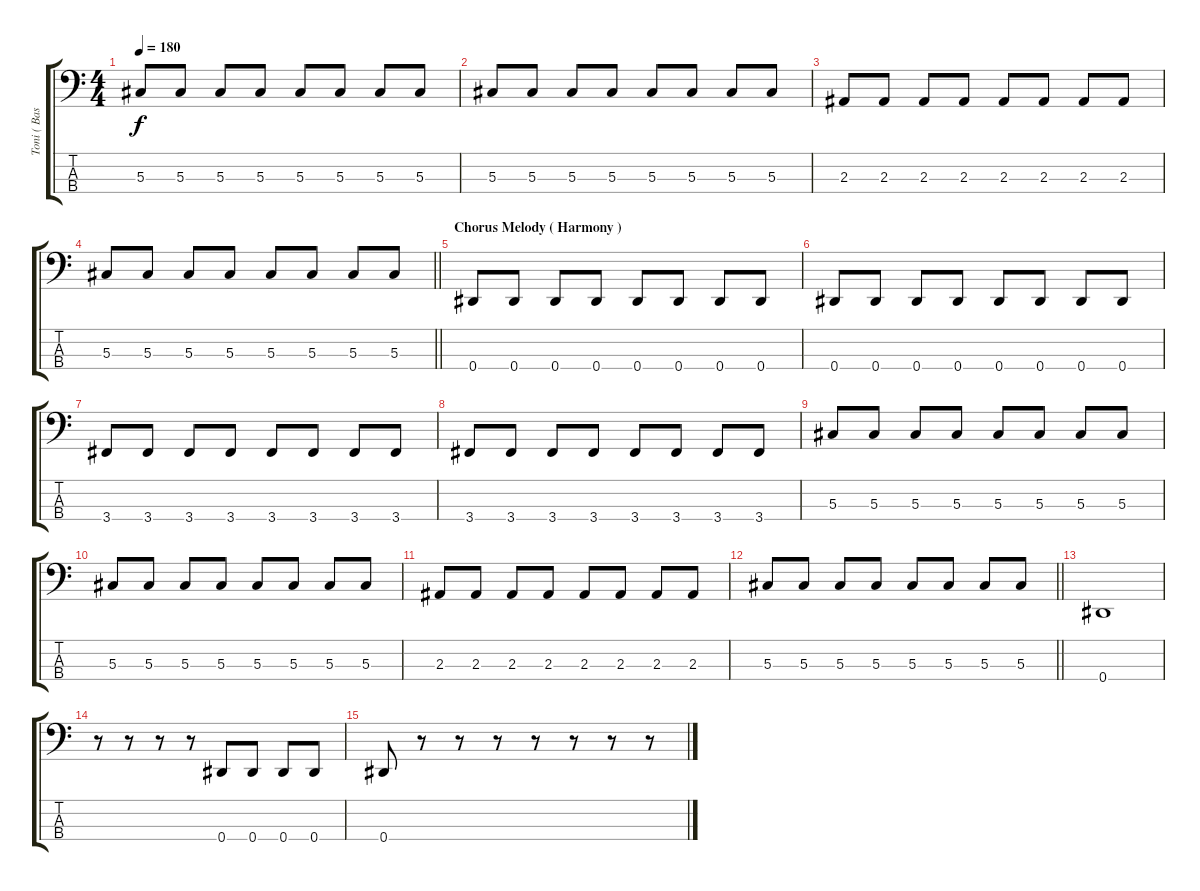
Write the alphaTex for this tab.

\track ("Toni ( Bass )" "Toni ( Bas") {instrument electricbasspick}
\staff {score tabs}
\tuning (Gb2 Db2 Ab1 Eb1) {hide}
\ts (4 4)
\tempo 180
\clef f4
\ks c
5.3.8{dy f} 5.3.8 5.3.8 5.3.8 5.3.8 5.3.8 5.3.8 5.3.8 |
5.3.8 5.3.8 5.3.8 5.3.8 5.3.8 5.3.8 5.3.8 5.3.8 |
2.3.8 2.3.8 2.3.8 2.3.8 2.3.8 2.3.8 2.3.8 2.3.8 |
\barLineRight lightlight
5.3.8 5.3.8 5.3.8 5.3.8 5.3.8 5.3.8 5.3.8 5.3.8 |
\section ("" "Chorus Melody ( Harmony )")
0.4.8 0.4.8 0.4.8 0.4.8 0.4.8 0.4.8 0.4.8 0.4.8 |
0.4.8 0.4.8 0.4.8 0.4.8 0.4.8 0.4.8 0.4.8 0.4.8 |
3.4.8 3.4.8 3.4.8 3.4.8 3.4.8 3.4.8 3.4.8 3.4.8 |
3.4.8 3.4.8 3.4.8 3.4.8 3.4.8 3.4.8 3.4.8 3.4.8 |
5.3.8 5.3.8 5.3.8 5.3.8 5.3.8 5.3.8 5.3.8 5.3.8 |
5.3.8 5.3.8 5.3.8 5.3.8 5.3.8 5.3.8 5.3.8 5.3.8 |
2.3.8 2.3.8 2.3.8 2.3.8 2.3.8 2.3.8 2.3.8 2.3.8 |
\barLineRight lightlight
5.3.8 5.3.8 5.3.8 5.3.8 5.3.8 5.3.8 5.3.8 5.3.8 |
0.4.1 |
r.8 r.8 r.8 r.8 0.4.8 0.4.8 0.4.8 0.4.8 |
0.4.8 r.8 r.8 r.8 r.8 r.8 r.8 r.8
